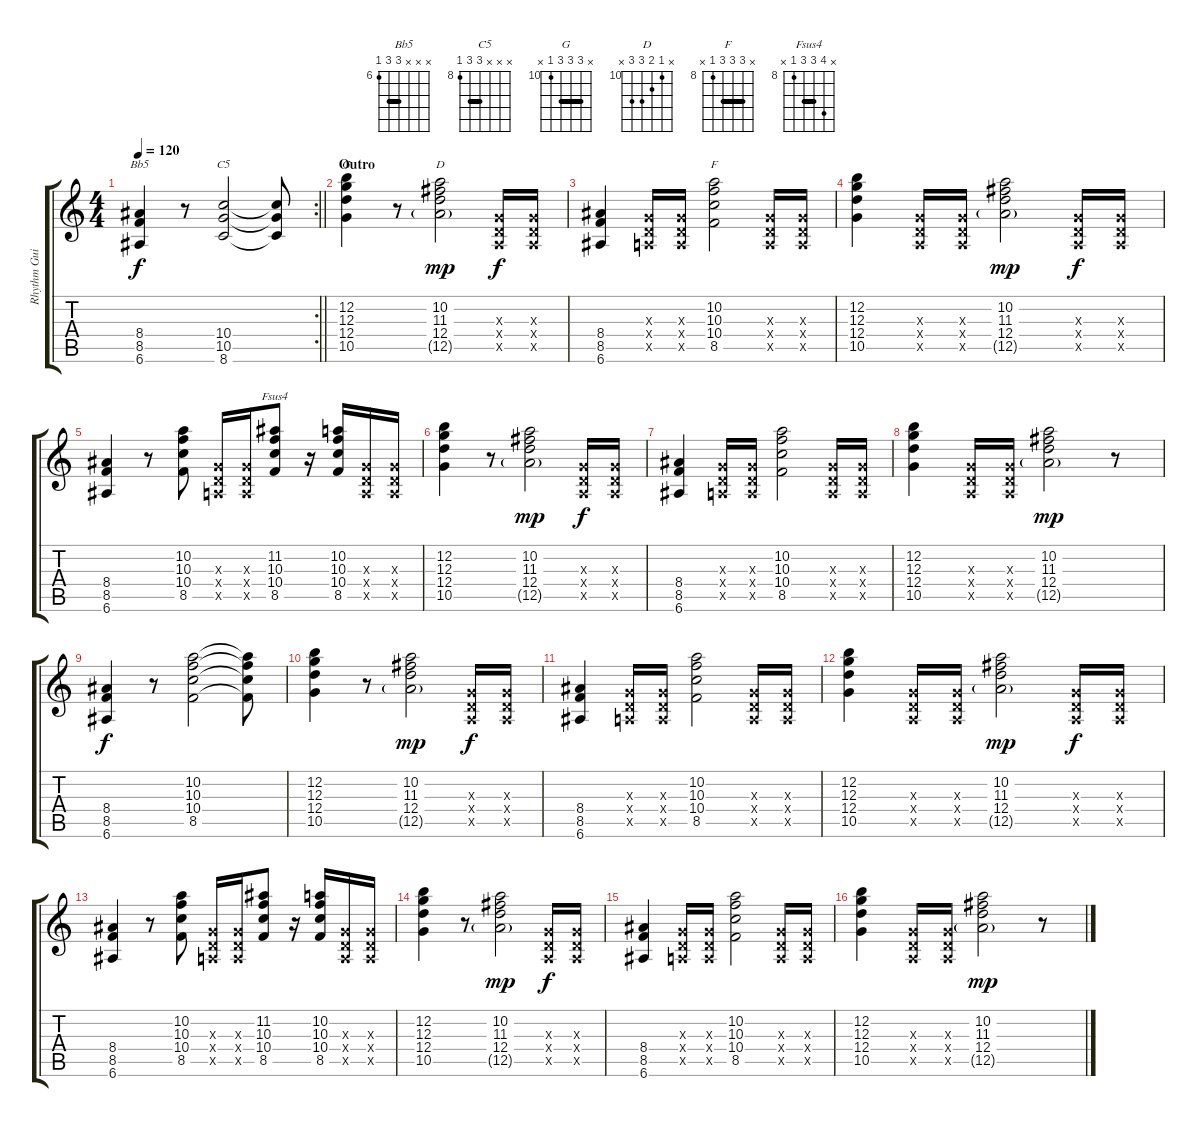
\track ("Rhythm Guitar" "Rhythm Gui") {instrument overdrivenguitar}
\staff {score tabs}
\tuning (E4 B3 G3 D3 A2 E2) {hide}
\chord ("Bb5" x x x 8 8 6) {firstfret 6 barre 8}
\chord ("C5" x x x 10 10 8) {firstfret 8 barre 10}
\chord ("G" x 12 12 12 10 x) {firstfret 10 barre 12}
\chord ("D" x 10 11 12 12 x) {firstfret 10}
\chord ("F" x 10 10 10 8 x) {firstfret 8 barre 10}
\chord ("Fsus4" x 11 10 10 8 x) {firstfret 8 barre 10}
\rc 2
\ts (4 4)
\tempo 120
\clef g2
\barLineRight lightlight
\ks c
(8.4 8.5 6.6).4{ch "Bb5" dy f} r.8 (10.4 10.5 8.6).2{ch "C5"} (10.4{t} 10.5{t} 8.6{t}).8 |
\section ("" "Outro")
(12.2 12.3 12.4 10.5).4{ch "G"} r.8 (10.2 11.3 12.4 12.5{g}).2{ch "D" dy mp} (0.3{x} 0.4{x} 0.5{x}).16{dy f} (0.3{x} 0.4{x} 0.5{x}).16 |
(8.4 8.5 6.6).4 (0.3{x} 0.4{x} 0.5{x}).16 (0.3{x} 0.4{x} 0.5{x}).16 (10.2 10.3 10.4 8.5).2{ch "F"} (0.3{x} 0.4{x} 0.5{x}).16 (0.3{x} 0.4{x} 0.5{x}).16 |
(12.2 12.3 12.4 10.5).4 (0.3{x} 0.4{x} 0.5{x}).16 (0.3{x} 0.4{x} 0.5{x}).16 (10.2 11.3 12.4 12.5{g}).2{dy mp} (0.3{x} 0.4{x} 0.5{x}).16{dy f} (0.3{x} 0.4{x} 0.5{x}).16 |
(8.4 8.5 6.6).4 r.8 (10.2 10.3 10.4 8.5).8 (0.3{x} 0.4{x} 0.5{x}).16 (0.3{x} 0.4{x} 0.5{x}).16 (11.2 10.3 10.4 8.5).8{ch "Fsus4"} r.16 (10.2 10.3 10.4 8.5).16 (0.3{x} 0.4{x} 0.5{x}).16 (0.3{x} 0.4{x} 0.5{x}).16 |
(12.2 12.3 12.4 10.5).4 r.8 (10.2 11.3 12.4 12.5{g}).2{dy mp} (0.3{x} 0.4{x} 0.5{x}).16{dy f} (0.3{x} 0.4{x} 0.5{x}).16 |
(8.4 8.5 6.6).4 (0.3{x} 0.4{x} 0.5{x}).16 (0.3{x} 0.4{x} 0.5{x}).16 (10.2 10.3 10.4 8.5).2 (0.3{x} 0.4{x} 0.5{x}).16 (0.3{x} 0.4{x} 0.5{x}).16 |
(12.2 12.3 12.4 10.5).4 (0.3{x} 0.4{x} 0.5{x}).16 (0.3{x} 0.4{x} 0.5{x}).16 (10.2 11.3 12.4 12.5{g}).2{dy mp} r.8 |
(8.4 8.5 6.6).4{dy f} r.8 (10.2 10.3 10.4 8.5).2 (10.2{t} 10.3{t} 10.4{t} 8.5{t}).8 |
(12.2 12.3 12.4 10.5).4 r.8 (10.2 11.3 12.4 12.5{g}).2{dy mp} (0.3{x} 0.4{x} 0.5{x}).16{dy f} (0.3{x} 0.4{x} 0.5{x}).16 |
(8.4 8.5 6.6).4 (0.3{x} 0.4{x} 0.5{x}).16 (0.3{x} 0.4{x} 0.5{x}).16 (10.2 10.3 10.4 8.5).2 (0.3{x} 0.4{x} 0.5{x}).16 (0.3{x} 0.4{x} 0.5{x}).16 |
(12.2 12.3 12.4 10.5).4 (0.3{x} 0.4{x} 0.5{x}).16 (0.3{x} 0.4{x} 0.5{x}).16 (10.2 11.3 12.4 12.5{g}).2{dy mp} (0.3{x} 0.4{x} 0.5{x}).16{dy f} (0.3{x} 0.4{x} 0.5{x}).16 |
(8.4 8.5 6.6).4 r.8 (10.2 10.3 10.4 8.5).8 (0.3{x} 0.4{x} 0.5{x}).16 (0.3{x} 0.4{x} 0.5{x}).16 (11.2 10.3 10.4 8.5).8 r.16 (10.2 10.3 10.4 8.5).16 (0.3{x} 0.4{x} 0.5{x}).16 (0.3{x} 0.4{x} 0.5{x}).16 |
(12.2 12.3 12.4 10.5).4 r.8 (10.2 11.3 12.4 12.5{g}).2{dy mp} (0.3{x} 0.4{x} 0.5{x}).16{dy f} (0.3{x} 0.4{x} 0.5{x}).16 |
(8.4 8.5 6.6).4 (0.3{x} 0.4{x} 0.5{x}).16 (0.3{x} 0.4{x} 0.5{x}).16 (10.2 10.3 10.4 8.5).2 (0.3{x} 0.4{x} 0.5{x}).16 (0.3{x} 0.4{x} 0.5{x}).16 |
(12.2 12.3 12.4 10.5).4 (0.3{x} 0.4{x} 0.5{x}).16 (0.3{x} 0.4{x} 0.5{x}).16 (10.2 11.3 12.4 12.5{g}).2{dy mp} r.8
